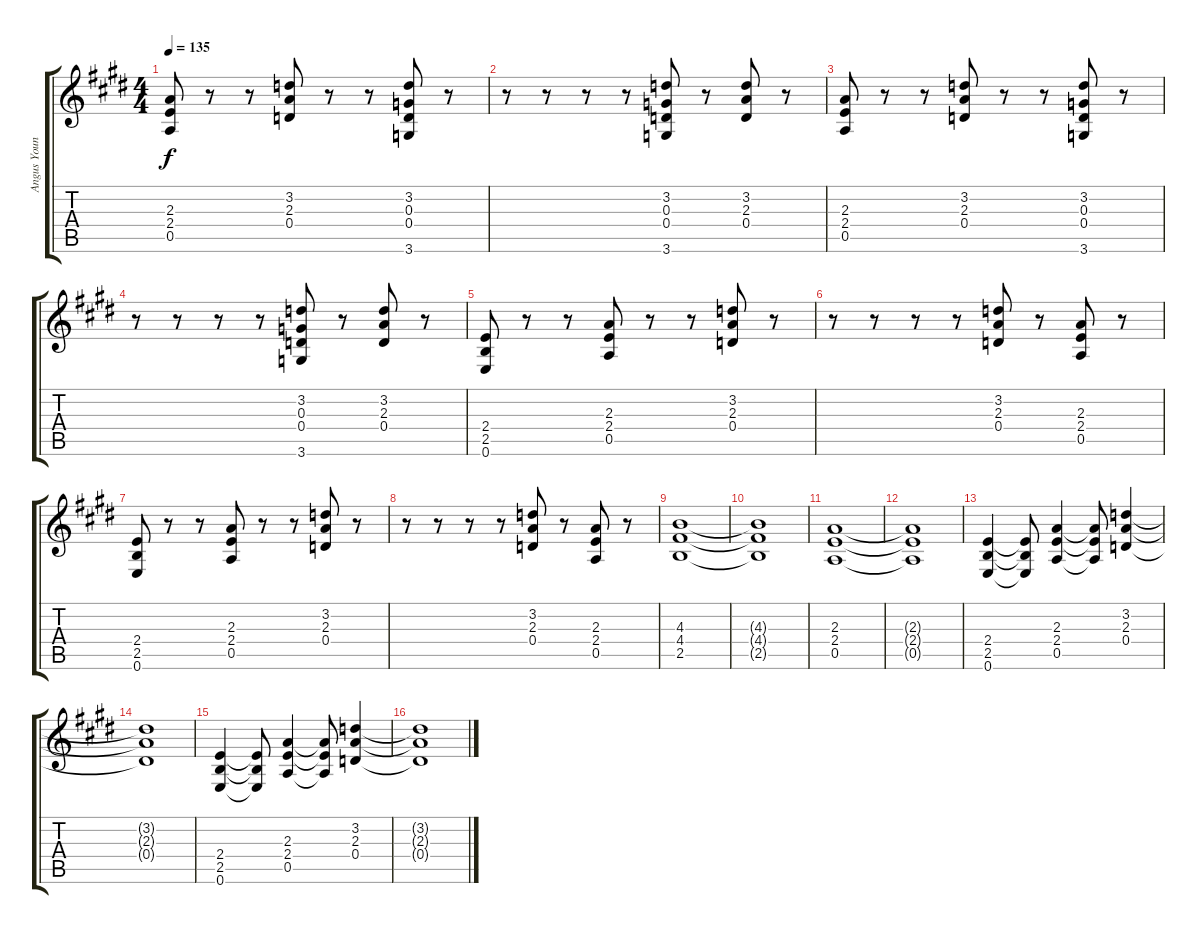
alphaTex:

\track ("Angus Young" "Angus Youn") {instrument distortionguitar}
\staff {score tabs}
\tuning (E4 B3 G3 D3 A2 E2) {hide}
\ts (4 4)
\tempo 135
\clef g2
\ks e
(2.3 2.4 0.5).8{dy f} r.8 r.8 (3.2 2.3 0.4).8 r.8 r.8 (3.2 0.3 0.4 3.6).8 r.8 |
r.8 r.8 r.8 r.8 (3.2 0.3 0.4 3.6).8 r.8 (3.2 2.3 0.4).8 r.8 |
(2.3 2.4 0.5).8 r.8 r.8 (3.2 2.3 0.4).8 r.8 r.8 (3.2 0.3 0.4 3.6).8 r.8 |
r.8 r.8 r.8 r.8 (3.2 0.3 0.4 3.6).8 r.8 (3.2 2.3 0.4).8 r.8 |
(2.4 2.5 0.6).8 r.8 r.8 (2.3 2.4 0.5).8 r.8 r.8 (3.2 2.3 0.4).8 r.8 |
r.8 r.8 r.8 r.8 (3.2 2.3 0.4).8 r.8 (2.3 2.4 0.5).8 r.8 |
(2.4 2.5 0.6).8 r.8 r.8 (2.3 2.4 0.5).8 r.8 r.8 (3.2 2.3 0.4).8 r.8 |
r.8 r.8 r.8 r.8 (3.2 2.3 0.4).8 r.8 (2.3 2.4 0.5).8 r.8 |
(4.3 4.4 2.5).1 |
(4.3{t} 4.4{t} 2.5{t}).1 |
(2.3 2.4 0.5).1 |
(2.3{t} 2.4{t} 0.5{t}).1 |
(2.4 2.5 0.6).4 (2.4{t} 2.5{t} 0.6{t}).8 (2.3 2.4 0.5).4 (2.3{t} 2.4{t} 0.5{t}).8 (3.2 2.3 0.4).4 |
(3.2{t} 2.3{t} 0.4{t}).1 |
(2.4 2.5 0.6).4 (2.4{t} 2.5{t} 0.6{t}).8 (2.3 2.4 0.5).4 (2.3{t} 2.4{t} 0.5{t}).8 (3.2 2.3 0.4).4 |
(3.2{t} 2.3{t} 0.4{t}).1
